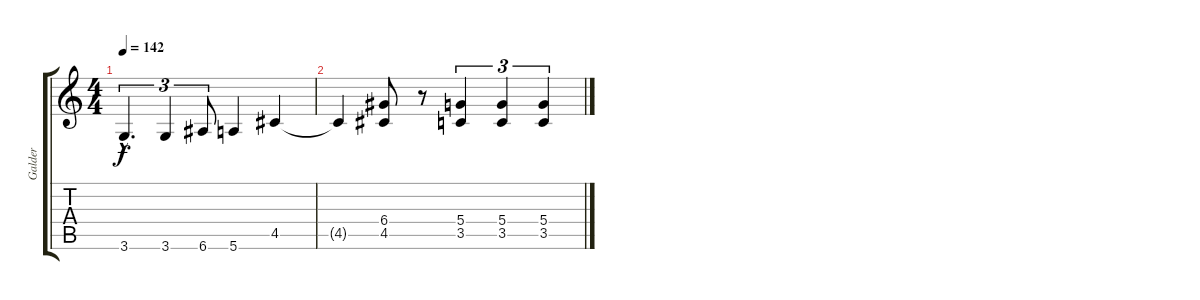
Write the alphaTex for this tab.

\track ("Galder" "Galder") {instrument distortionguitar}
\staff {score tabs}
\tuning (E4 B3 G3 D3 A2 E2) {hide}
\ts (4 4)
\tempo 142
\clef g2
\ks c
3.6{hac}.4{d tu (3 2) dy f} 3.6.4{tu (3 2)} 6.6.8{tu (3 2)} 5.6.4 4.5.4 |
4.5{t}.4 (6.4 4.5).8 r.8 (5.4 3.5).4{tu (3 2)} (5.4 3.5).4{tu (3 2)} (5.4 3.5).4{tu (3 2)}
